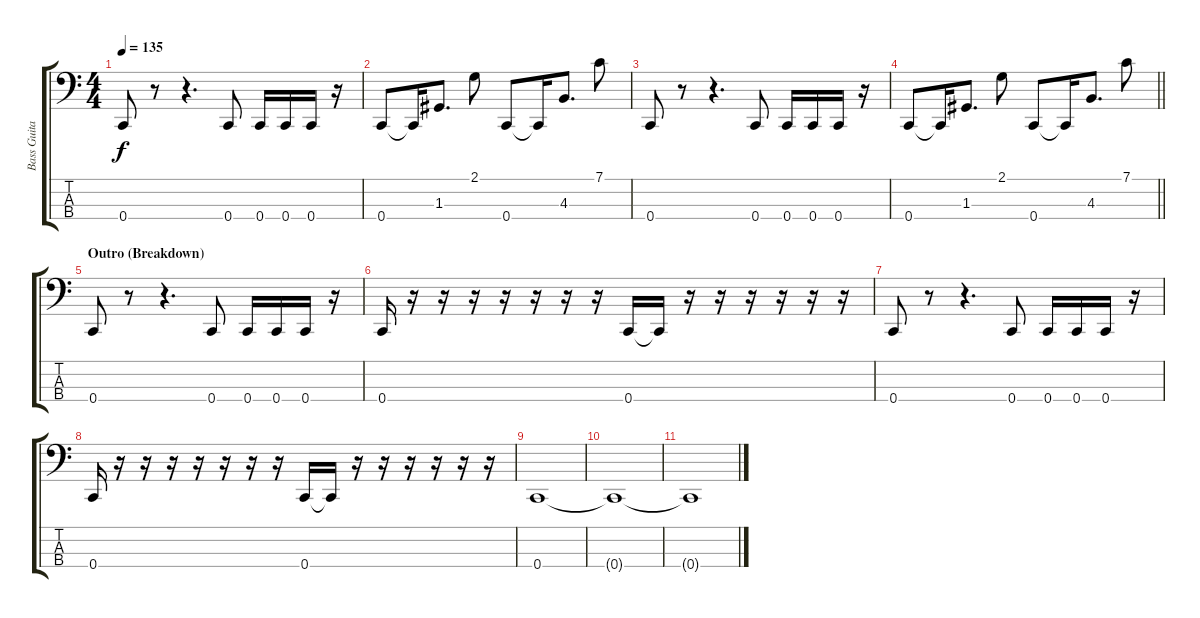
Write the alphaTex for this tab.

\track ("Bass Guitar" "Bass Guita") {instrument electricbasspick}
\staff {score tabs}
\tuning (F2 C2 G1 C1) {hide}
\ts (4 4)
\tempo 135
\clef f4
\ks c
0.4.8{dy f} r.8 r.4{d} 0.4.8 0.4.16 0.4.16 0.4.16 r.16 |
0.4.8 0.4{t}.16 1.3.8{d} 2.1.8 0.4.8 0.4{t}.16 4.3.8{d} 7.1.8 |
0.4.8 r.8 r.4{d} 0.4.8 0.4.16 0.4.16 0.4.16 r.16 |
\barLineRight lightlight
0.4.8 0.4{t}.16 1.3.8{d} 2.1.8 0.4.8 0.4{t}.16 4.3.8{d} 7.1.8 |
\section ("" "Outro (Breakdown)")
0.4.8 r.8 r.4{d} 0.4.8 0.4.16 0.4.16 0.4.16 r.16 |
0.4.16 r.16 r.16 r.16 r.16 r.16 r.16 r.16 0.4.16 0.4{t}.16 r.16 r.16 r.16 r.16 r.16 r.16 |
0.4.8 r.8 r.4{d} 0.4.8 0.4.16 0.4.16 0.4.16 r.16 |
0.4.16 r.16 r.16 r.16 r.16 r.16 r.16 r.16 0.4.16 0.4{t}.16 r.16 r.16 r.16 r.16 r.16 r.16 |
0.4.1 |
0.4{t}.1 |
0.4{t}.1
